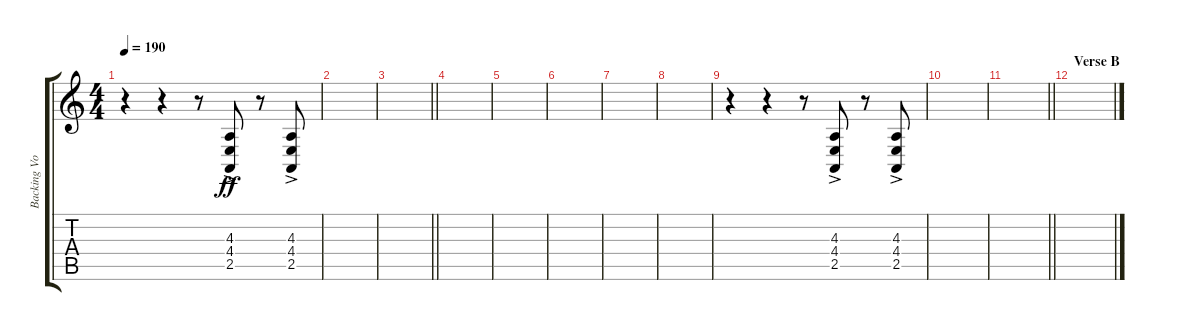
\track ("Backing Vocals" "Backing Vo") {instrument lead6voice}
\staff {score tabs}
\tuning (D4 A3 F3 C3 G2 D2) {hide}
\ts (4 4)
\tempo 190
\clef g2
\ks c
r.4{dy f} r.4 r.8 (4.3{ac} 4.4{ac} 2.5{ac}).8{dy ff} r.8 (4.3{ac} 4.4{ac} 2.5{ac}).8 |
|
\barLineRight lightlight
|
\section ("" "")
|
|
|
|
|
r.4 r.4 r.8 (4.3{ac} 4.4{ac} 2.5{ac}).8 r.8 (4.3{ac} 4.4{ac} 2.5{ac}).8 |
|
\barLineRight lightlight
|
\section ("" "Verse B")
